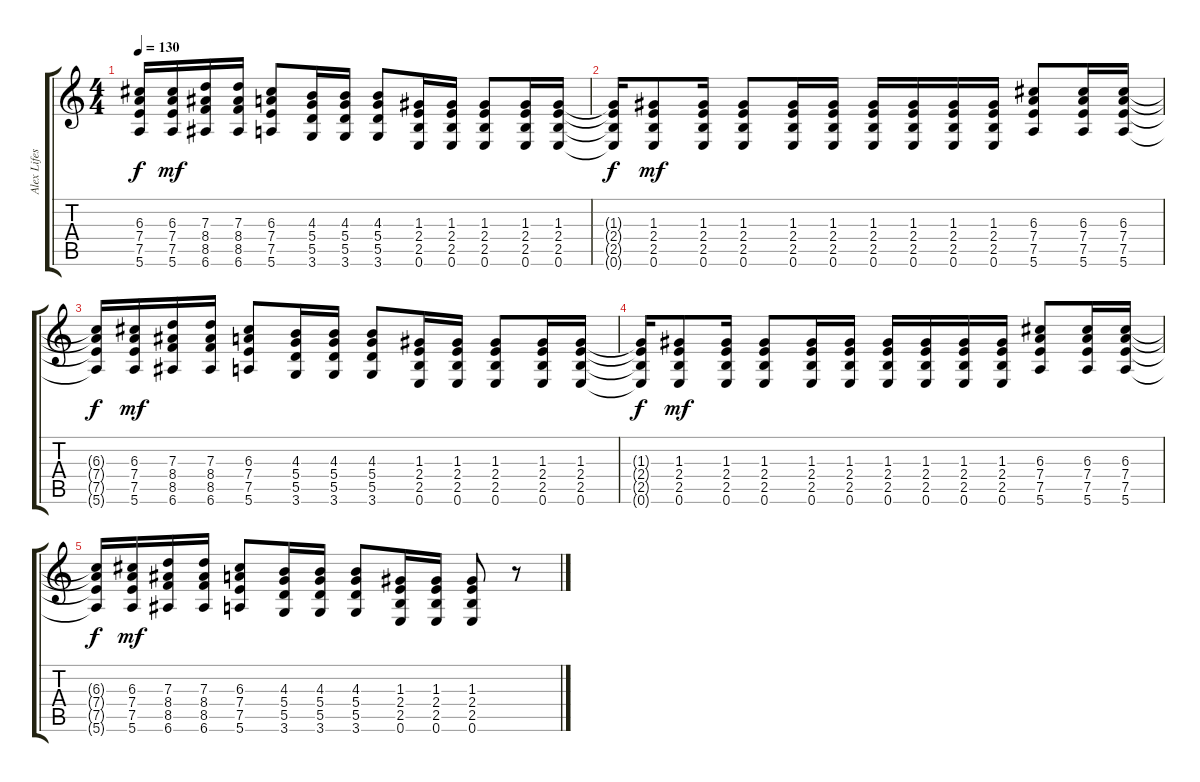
\track ("Alex Lifeson" "Alex Lifes") {instrument overdrivenguitar}
\staff {score tabs}
\tuning (E4 B3 G3 D3 A2 E2) {hide}
\ts (4 4)
\tempo 130
\clef g2
\ks c
(6.3{t} 7.4{t} 7.5{t} 5.6{t}).16{dy f} (6.3 7.4 7.5 5.6).16{dy mf} (7.3 8.4 8.5 6.6).16 (7.3 8.4 8.5 6.6).16 (6.3 7.4 7.5 5.6).8 (4.3 5.4 5.5 3.6).16 (4.3 5.4 5.5 3.6).16 (4.3 5.4 5.5 3.6).8 (1.3 2.4 2.5 0.6).16 (1.3 2.4 2.5 0.6).16 (1.3 2.4 2.5 0.6).8 (1.3 2.4 2.5 0.6).16 (1.3 2.4 2.5 0.6).16 |
(1.3{t} 2.4{t} 2.5{t} 0.6{t}).16{dy f} (1.3 2.4 2.5 0.6).8{dy mf} (1.3 2.4 2.5 0.6).16 (1.3 2.4 2.5 0.6).8 (1.3 2.4 2.5 0.6).16 (1.3 2.4 2.5 0.6).16 (1.3 2.4 2.5 0.6).16 (1.3 2.4 2.5 0.6).16 (1.3 2.4 2.5 0.6).16 (1.3 2.4 2.5 0.6).16 (6.3 7.4 7.5 5.6).8 (6.3 7.4 7.5 5.6).16 (6.3 7.4 7.5 5.6).16 |
(6.3{t} 7.4{t} 7.5{t} 5.6{t}).16{dy f} (6.3 7.4 7.5 5.6).16{dy mf} (7.3 8.4 8.5 6.6).16 (7.3 8.4 8.5 6.6).16 (6.3 7.4 7.5 5.6).8 (4.3 5.4 5.5 3.6).16 (4.3 5.4 5.5 3.6).16 (4.3 5.4 5.5 3.6).8 (1.3 2.4 2.5 0.6).16 (1.3 2.4 2.5 0.6).16 (1.3 2.4 2.5 0.6).8 (1.3 2.4 2.5 0.6).16 (1.3 2.4 2.5 0.6).16 |
(1.3{t} 2.4{t} 2.5{t} 0.6{t}).16{dy f} (1.3 2.4 2.5 0.6).8{dy mf} (1.3 2.4 2.5 0.6).16 (1.3 2.4 2.5 0.6).8 (1.3 2.4 2.5 0.6).16 (1.3 2.4 2.5 0.6).16 (1.3 2.4 2.5 0.6).16 (1.3 2.4 2.5 0.6).16 (1.3 2.4 2.5 0.6).16 (1.3 2.4 2.5 0.6).16 (6.3 7.4 7.5 5.6).8 (6.3 7.4 7.5 5.6).16 (6.3 7.4 7.5 5.6).16 |
(6.3{t} 7.4{t} 7.5{t} 5.6{t}).16{dy f} (6.3 7.4 7.5 5.6).16{dy mf} (7.3 8.4 8.5 6.6).16 (7.3 8.4 8.5 6.6).16 (6.3 7.4 7.5 5.6).8 (4.3 5.4 5.5 3.6).16 (4.3 5.4 5.5 3.6).16 (4.3 5.4 5.5 3.6).8 (1.3 2.4 2.5 0.6).16 (1.3 2.4 2.5 0.6).16 (1.3 2.4 2.5 0.6).8 r.8
